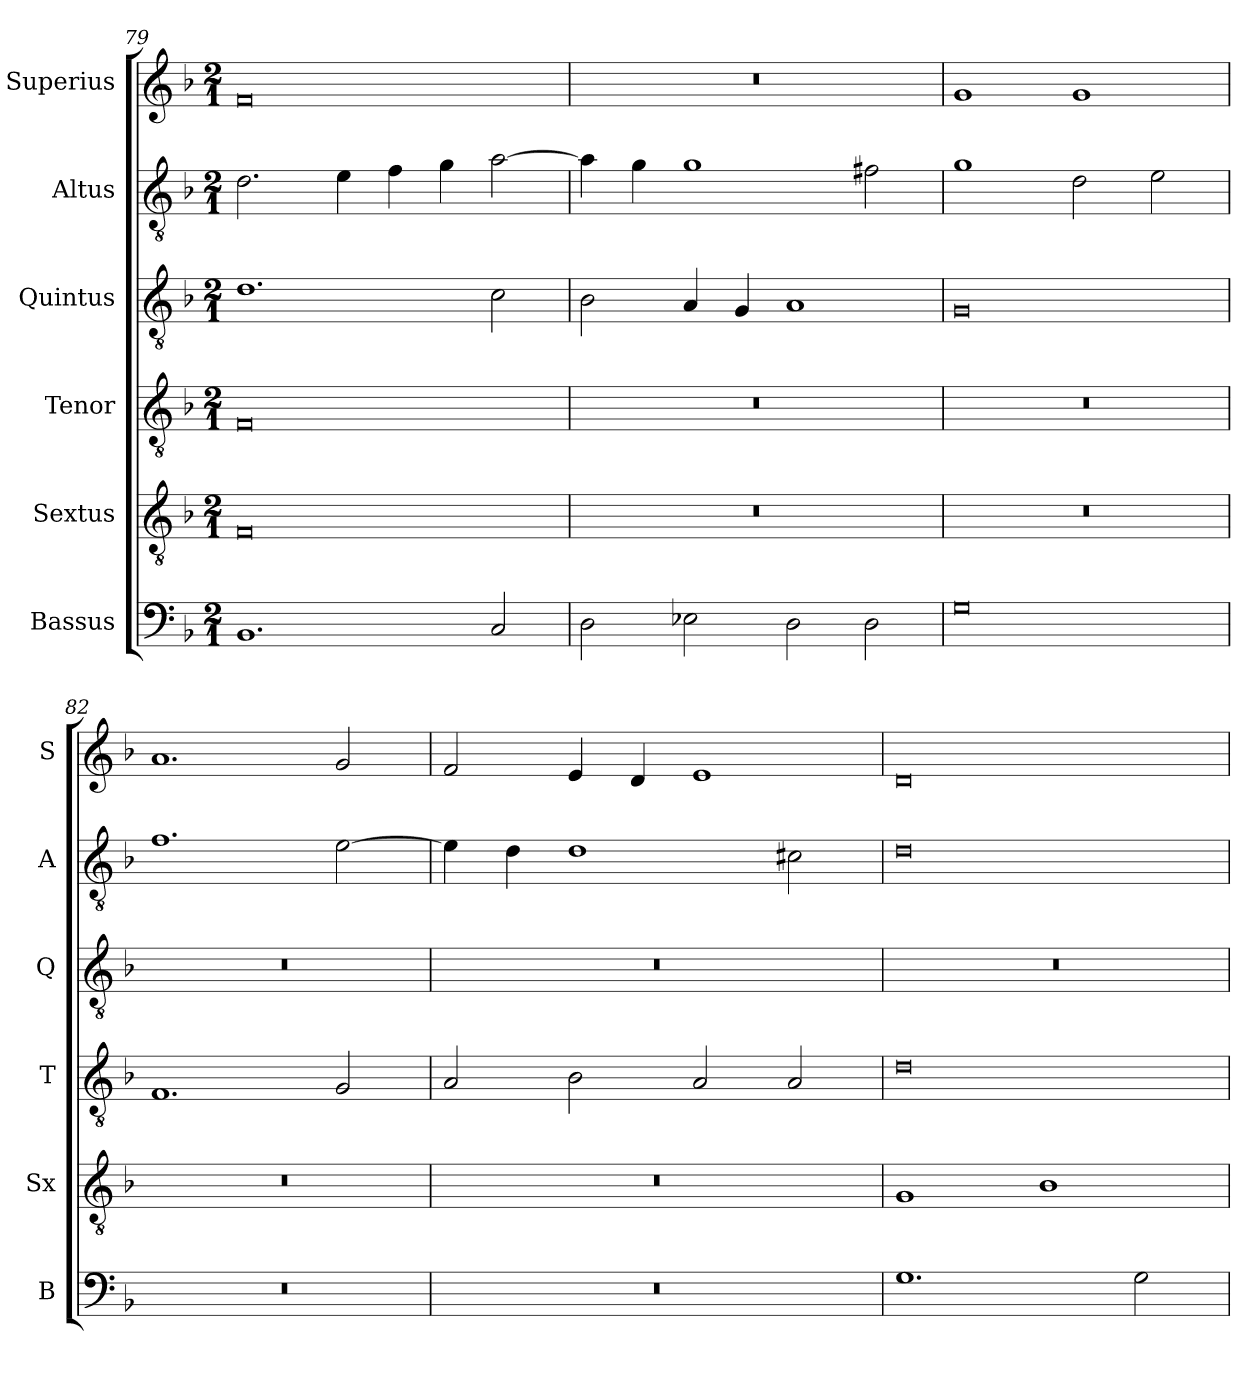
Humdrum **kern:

**kern	**kern	**kern	**kern	**kern	**kern
*part6	*part5	*part4	*part3	*part2	*part1
*staff6	*staff5	*staff4	*staff3	*staff2	*staff1
*I"Bassus	*I"Sextus	*I"Tenor	*I"Quintus	*I"Altus	*I"Superius
*I'B	*I'Sx	*I'T	*I'Q	*I'A	*I'S
*clefF4	*clefGv2	*clefGv2	*clefGv2	*clefGv2	*clefG2
*k[b-]	*k[b-]	*k[b-]	*k[b-]	*k[b-]	*k[b-]
*M2/1	*M2/1	*M2/1	*M2/1	*M2/1	*M2/1
=79	=79	=79	=79	=79	=79
1.BB-	0F	0F	1.d	2.d\	0f
.	.	.	.	4e\	.
.	.	.	.	4f\	.
.	.	.	.	4g\	.
2C/	.	.	2c\	[2a\	.
=80	=80	=80	=80	=80	=80
2D\	0r	0r	2B-\	4a\]	0r
.	.	.	.	4g\	.
2E-X\	.	.	4A/	1g	.
.	.	.	4G/	.	.
2D\	.	.	1A	.	.
2D\	.	.	.	2f#X\	.
=81	=81	=81	=81	=81	=81
0G	0r	0r	0G	1g	1g
.	.	.	.	2d\	1g
.	.	.	.	2e\	.
=82	=82	=82	=82	=82	=82
0r	0r	1.F	0r	1.f	1.a
.	.	2G/	.	[2e\	2g/
=83	=83	=83	=83	=83	=83
0r	0r	2A/	0r	4e\]	2f/
.	.	.	.	4d\	.
.	.	2B-\	.	1d	4e/
.	.	.	.	.	4d/
.	.	2A/	.	.	1e
.	.	2A/	.	2c#X\	.
=84	=84	=84	=84	=84	=84
1.G	1G	0d	0r	0d	0d
.	1B-	.	.	.	.
2G\	.	.	.	.	.
=	=	=	=	=	=
*-	*-	*-	*-	*-	*-
